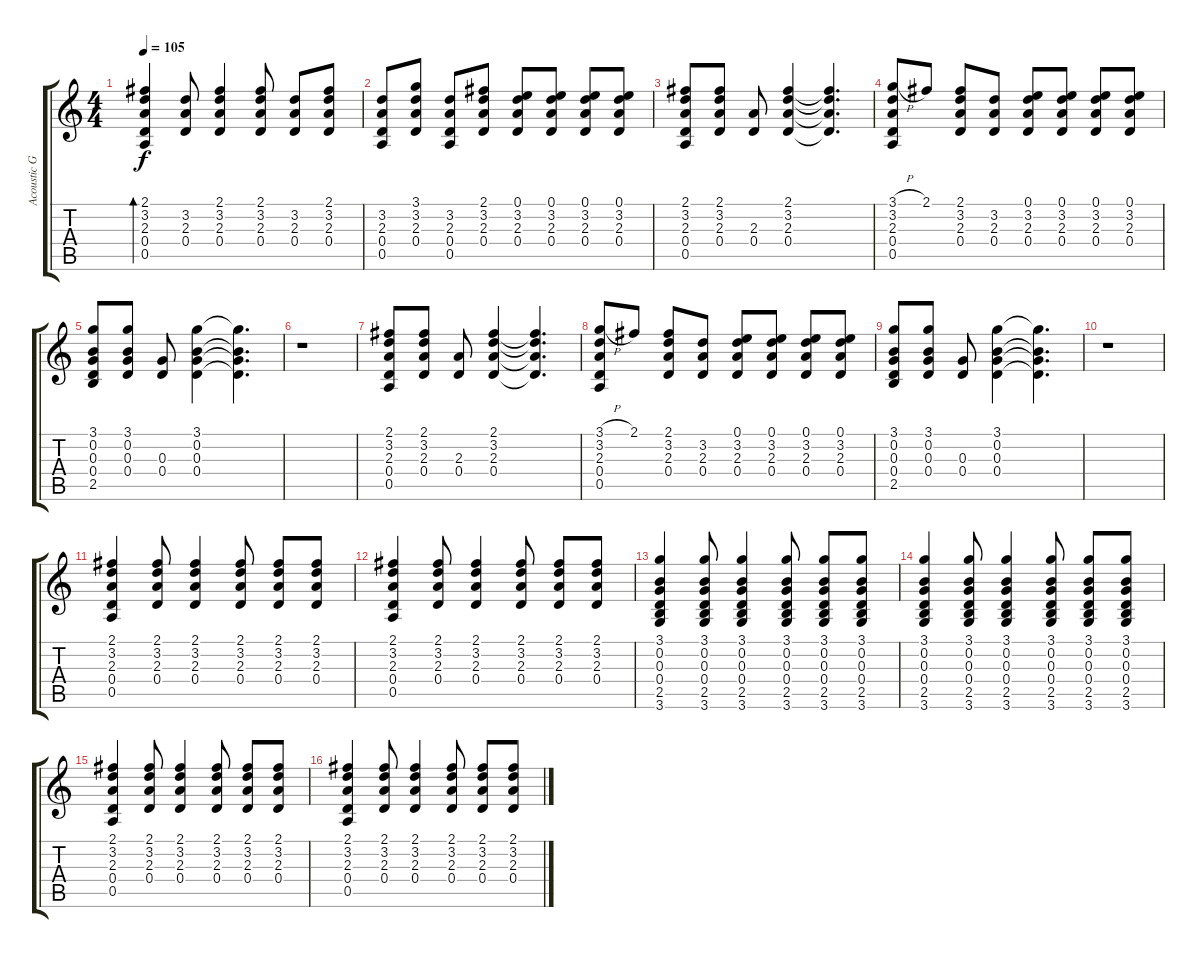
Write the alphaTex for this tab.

\track ("Acoustic Guitar" "Acoustic G") {instrument acousticguitarsteel}
\staff {score tabs}
\tuning (E4 B3 G3 D3 A2 E2) {hide}
\ts (4 4)
\tempo 105
\clef g2
\ks c
(2.1 3.2 2.3 0.4 0.5).4{bd 120 dy f} (3.2 2.3 0.4).8 (2.1 3.2 2.3 0.4).4 (2.1 3.2 2.3 0.4).8 (3.2 2.3 0.4).8 (2.1 3.2 2.3 0.4).8 |
(3.2 2.3 0.4 0.5).8 (3.1 3.2 2.3 0.4).8 (3.2 2.3 0.4 0.5).8 (2.1 3.2 2.3 0.4).8 (0.1 3.2 2.3 0.4).8 (0.1 3.2 2.3 0.4).8 (0.1 3.2 2.3 0.4).8 (0.1 3.2 2.3 0.4).8 |
(2.1 3.2 2.3 0.4 0.5).8 (2.1 3.2 2.3 0.4).8 (2.3 0.4).8 (2.1 3.2 2.3 0.4).4 (2.1{t} 3.2{t} 2.3{t} 0.4{t}).4{d} |
(3.1{h} 3.2 2.3 0.4 0.5).8 2.1.8 (2.1 3.2 2.3 0.4).8 (3.2 2.3 0.4).8 (0.1 3.2 2.3 0.4).8 (0.1 3.2 2.3 0.4).8 (0.1 3.2 2.3 0.4).8 (0.1 3.2 2.3 0.4).8 |
(3.1 0.2 0.3 0.4 2.5).8 (3.1 0.2 0.3 0.4).8 (0.3 0.4).8 (3.1 0.2 0.3 0.4).4 (3.1{t} 0.2{t} 0.3{t} 0.4{t}).4{d} |
r.1 |
(2.1 3.2 2.3 0.4 0.5).8 (2.1 3.2 2.3 0.4).8 (2.3 0.4).8 (2.1 3.2 2.3 0.4).4 (2.1{t} 3.2{t} 2.3{t} 0.4{t}).4{d} |
(3.1{h} 3.2 2.3 0.4 0.5).8 2.1.8 (2.1 3.2 2.3 0.4).8 (3.2 2.3 0.4).8 (0.1 3.2 2.3 0.4).8 (0.1 3.2 2.3 0.4).8 (0.1 3.2 2.3 0.4).8 (0.1 3.2 2.3 0.4).8 |
(3.1 0.2 0.3 0.4 2.5).8 (3.1 0.2 0.3 0.4).8 (0.3 0.4).8 (3.1 0.2 0.3 0.4).4 (3.1{t} 0.2{t} 0.3{t} 0.4{t}).4{d} |
r.1 |
(2.1 3.2 2.3 0.4 0.5).4 (2.1 3.2 2.3 0.4).8 (2.1 3.2 2.3 0.4).4 (2.1 3.2 2.3 0.4).8 (2.1 3.2 2.3 0.4).8 (2.1 3.2 2.3 0.4).8 |
(2.1 3.2 2.3 0.4 0.5).4 (2.1 3.2 2.3 0.4).8 (2.1 3.2 2.3 0.4).4 (2.1 3.2 2.3 0.4).8 (2.1 3.2 2.3 0.4).8 (2.1 3.2 2.3 0.4).8 |
(3.1 0.2 0.3 0.4 2.5 3.6).4 (3.1 0.2 0.3 0.4 2.5 3.6).8 (3.1 0.2 0.3 0.4 2.5 3.6).4 (3.1 0.2 0.3 0.4 2.5 3.6).8 (3.1 0.2 0.3 0.4 2.5 3.6).8 (3.1 0.2 0.3 0.4 2.5 3.6).8 |
(3.1 0.2 0.3 0.4 2.5 3.6).4 (3.1 0.2 0.3 0.4 2.5 3.6).8 (3.1 0.2 0.3 0.4 2.5 3.6).4 (3.1 0.2 0.3 0.4 2.5 3.6).8 (3.1 0.2 0.3 0.4 2.5 3.6).8 (3.1 0.2 0.3 0.4 2.5 3.6).8 |
(2.1 3.2 2.3 0.4 0.5).4 (2.1 3.2 2.3 0.4).8 (2.1 3.2 2.3 0.4).4 (2.1 3.2 2.3 0.4).8 (2.1 3.2 2.3 0.4).8 (2.1 3.2 2.3 0.4).8 |
(2.1 3.2 2.3 0.4 0.5).4 (2.1 3.2 2.3 0.4).8 (2.1 3.2 2.3 0.4).4 (2.1 3.2 2.3 0.4).8 (2.1 3.2 2.3 0.4).8 (2.1 3.2 2.3 0.4).8
